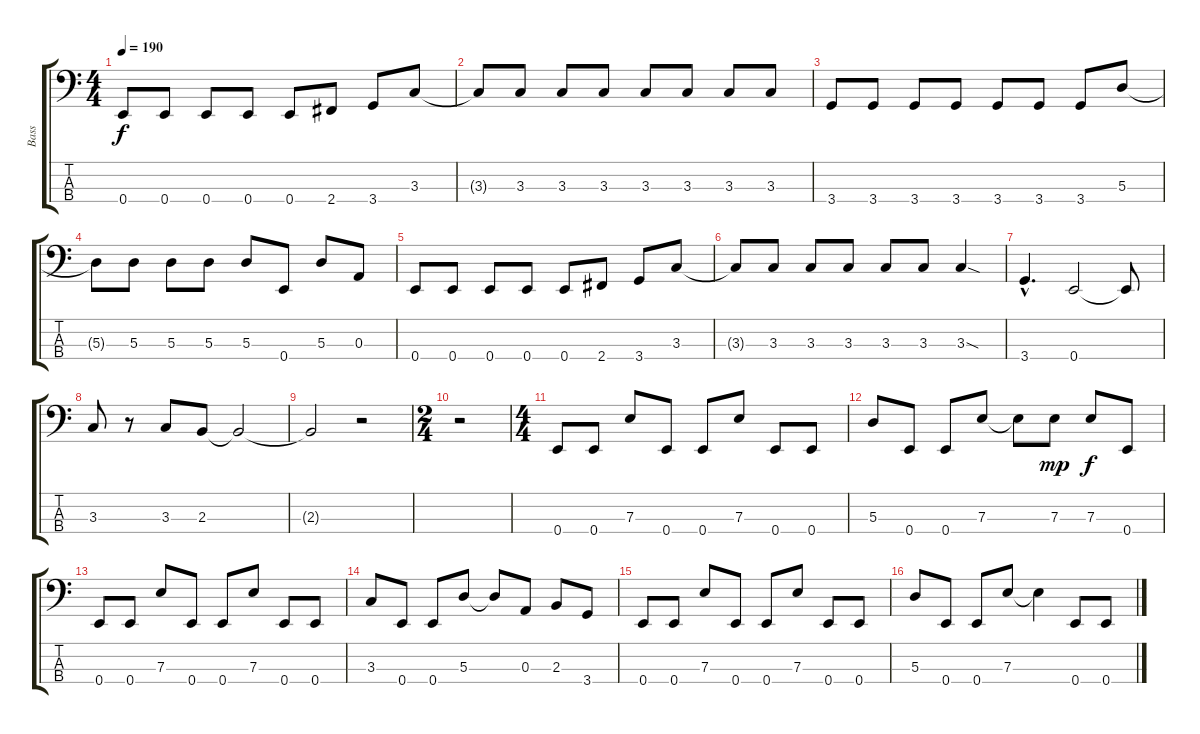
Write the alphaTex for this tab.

\track ("Bass" "Bass") {instrument electricbassfinger}
\staff {score tabs}
\tuning (G2 D2 A1 E1) {hide}
\ts (4 4)
\tempo 190
\clef f4
\ks c
0.4.8{dy f} 0.4.8 0.4.8 0.4.8 0.4.8 2.4.8 3.4.8 3.3.8 |
3.3{t}.8 3.3.8 3.3.8 3.3.8 3.3.8 3.3.8 3.3.8 3.3.8 |
3.4.8 3.4.8 3.4.8 3.4.8 3.4.8 3.4.8 3.4.8 5.3.8 |
5.3{t}.8 5.3.8 5.3.8 5.3.8 5.3.8 0.4.8 5.3.8 0.3.8 |
0.4.8 0.4.8 0.4.8 0.4.8 0.4.8 2.4.8 3.4.8 3.3.8 |
3.3{t}.8 3.3.8 3.3.8 3.3.8 3.3.8 3.3.8 3.3{sod}.4 |
3.4{hac}.4{d} 0.4.2 0.4{t}.8 |
3.3.8 r.8 3.3.8 2.3.8 2.3{t}.2 |
2.3{t}.2 r.2 |
\ts (2 4)
r.2 |
\ts (4 4)
0.4.8 0.4.8 7.3.8 0.4.8 0.4.8 7.3.8 0.4.8 0.4.8 |
5.3.8 0.4.8 0.4.8 7.3.8 7.3{t}.8 7.3.8{dy mp} 7.3.8{dy f} 0.4.8 |
0.4.8 0.4.8 7.3.8 0.4.8 0.4.8 7.3.8 0.4.8 0.4.8 |
3.3.8 0.4.8 0.4.8 5.3.8 5.3{t}.8 0.3.8 2.3.8 3.4.8 |
0.4.8 0.4.8 7.3.8 0.4.8 0.4.8 7.3.8 0.4.8 0.4.8 |
5.3.8 0.4.8 0.4.8 7.3.8 7.3{t}.4 0.4.8 0.4.8
